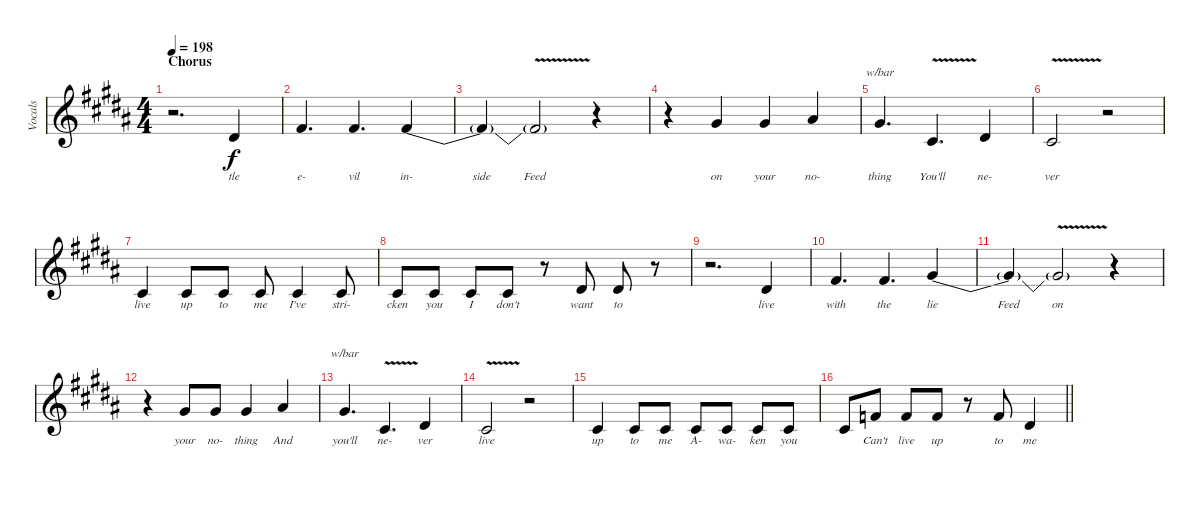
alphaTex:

\track ("Vocals" "Vocals") {instrument lead6voice}
\staff {score}
\tuning (Eb4 Bb3 Gb3 Db3 Ab2 Db2) {hide}
\ts (4 4)
\section ("" "Chorus")
\tempo 198
\clef g2
\ks b
r.2{d dy f} 5.2.4{lyrics (0 "tle") lyrics (1 "") lyrics (2 "") lyrics (3 "") lyrics (4 "")} |
8.2.4{d lyrics (0 "e-") lyrics (1 "") lyrics (2 "") lyrics (3 "") lyrics (4 "")} 8.2.4{d lyrics (0 "vil") lyrics (1 "") lyrics (2 "") lyrics (3 "") lyrics (4 "")} 6.2{be (custom 0 4 25 4 30 0 35 4 60 4)}.4{lyrics (0 "in-") lyrics (1 "") lyrics (2 "") lyrics (3 "") lyrics (4 "")} |
6.2{t}.4{lyrics (0 "side") lyrics (1 "") lyrics (2 "") lyrics (3 "") lyrics (4 "")} 6.2{v t}.2{lyrics (0 "Feed") lyrics (1 "") lyrics (2 "") lyrics (3 "") lyrics (4 "")} r.4 |
r.4 5.1.4{lyrics (0 "on") lyrics (1 "") lyrics (2 "") lyrics (3 "") lyrics (4 "")} 5.1.4{lyrics (0 "your") lyrics (1 "") lyrics (2 "") lyrics (3 "") lyrics (4 "")} 7.1.4{lyrics (0 "no-") lyrics (1 "") lyrics (2 "") lyrics (3 "") lyrics (4 "")} |
7.3.4{d tbe (custom default 0 14 27 14 32 0 60 0) lyrics (0 "thing") lyrics (1 "") lyrics (2 "") lyrics (3 "") lyrics (4 "")} 7.3{v}.4{d lyrics (0 "You'll") lyrics (1 "") lyrics (2 "") lyrics (3 "") lyrics (4 "")} 5.2.4{lyrics (0 "ne-") lyrics (1 "") lyrics (2 "") lyrics (3 "") lyrics (4 "")} |
7.3{v}.2{lyrics (0 "ver") lyrics (1 "") lyrics (2 "") lyrics (3 "") lyrics (4 "")} r.2 |
7.3.4{lyrics (0 "live") lyrics (1 "") lyrics (2 "") lyrics (3 "") lyrics (4 "")} 7.3.8{lyrics (0 "up") lyrics (1 "") lyrics (2 "") lyrics (3 "") lyrics (4 "")} 7.3.8{lyrics (0 "to") lyrics (1 "") lyrics (2 "") lyrics (3 "") lyrics (4 "")} 7.3.8{lyrics (0 "me") lyrics (1 "") lyrics (2 "") lyrics (3 "") lyrics (4 "")} 7.3.4{lyrics (0 "I've") lyrics (1 "") lyrics (2 "") lyrics (3 "") lyrics (4 "")} 7.3.8{lyrics (0 "stri-") lyrics (1 "") lyrics (2 "") lyrics (3 "") lyrics (4 "")} |
7.3.8{lyrics (0 "cken") lyrics (1 "") lyrics (2 "") lyrics (3 "") lyrics (4 "")} 7.3.8{lyrics (0 "you") lyrics (1 "") lyrics (2 "") lyrics (3 "") lyrics (4 "")} 7.3.8{lyrics (0 "I") lyrics (1 "") lyrics (2 "") lyrics (3 "") lyrics (4 "")} 7.3.8{lyrics (0 "don't") lyrics (1 "") lyrics (2 "") lyrics (3 "") lyrics (4 "")} r.8 5.2.8{lyrics (0 "want") lyrics (1 "") lyrics (2 "") lyrics (3 "") lyrics (4 "")} 5.2.8{lyrics (0 "to") lyrics (1 "") lyrics (2 "") lyrics (3 "") lyrics (4 "")} r.8 |
r.2{d} 5.2.4{lyrics (0 "live") lyrics (1 "") lyrics (2 "") lyrics (3 "") lyrics (4 "")} |
8.2.4{d lyrics (0 "with") lyrics (1 "") lyrics (2 "") lyrics (3 "") lyrics (4 "")} 8.2.4{d lyrics (0 "the") lyrics (1 "") lyrics (2 "") lyrics (3 "") lyrics (4 "")} 8.2{be (custom 0 4 25 4 30 0 35 4 60 4)}.4{lyrics (0 "lie") lyrics (1 "") lyrics (2 "") lyrics (3 "") lyrics (4 "")} |
8.2{t}.4{lyrics (0 "Feed") lyrics (1 "") lyrics (2 "") lyrics (3 "") lyrics (4 "")} 8.2{v t}.2{lyrics (0 "on") lyrics (1 "") lyrics (2 "") lyrics (3 "") lyrics (4 "")} r.4 |
r.4 5.1.8{lyrics (0 "your") lyrics (1 "") lyrics (2 "") lyrics (3 "") lyrics (4 "")} 5.1.8{lyrics (0 "no-") lyrics (1 "") lyrics (2 "") lyrics (3 "") lyrics (4 "")} 5.1.4{lyrics (0 "thing") lyrics (1 "") lyrics (2 "") lyrics (3 "") lyrics (4 "")} 7.1.4{lyrics (0 "And") lyrics (1 "") lyrics (2 "") lyrics (3 "") lyrics (4 "")} |
7.3.4{d tbe (custom default 0 14 27 14 32 0 60 0) lyrics (0 "you'll") lyrics (1 "") lyrics (2 "") lyrics (3 "") lyrics (4 "")} 7.3{v}.4{d lyrics (0 "ne-") lyrics (1 "") lyrics (2 "") lyrics (3 "") lyrics (4 "")} 5.2.4{lyrics (0 "ver") lyrics (1 "") lyrics (2 "") lyrics (3 "") lyrics (4 "")} |
7.3{v}.2{lyrics (0 "live") lyrics (1 "") lyrics (2 "") lyrics (3 "") lyrics (4 "")} r.2 |
7.3.4{lyrics (0 "up") lyrics (1 "") lyrics (2 "") lyrics (3 "") lyrics (4 "")} 7.3.8{lyrics (0 "to") lyrics (1 "") lyrics (2 "") lyrics (3 "") lyrics (4 "")} 7.3.8{lyrics (0 "me") lyrics (1 "") lyrics (2 "") lyrics (3 "") lyrics (4 "")} 7.3.8{lyrics (0 "A-") lyrics (1 "") lyrics (2 "") lyrics (3 "") lyrics (4 "")} 7.3.8{lyrics (0 "wa-") lyrics (1 "") lyrics (2 "") lyrics (3 "") lyrics (4 "")} 7.3.8{lyrics (0 "ken") lyrics (1 "") lyrics (2 "") lyrics (3 "") lyrics (4 "")} 7.3.8{lyrics (0 "you") lyrics (1 "") lyrics (2 "") lyrics (3 "") lyrics (4 "")} |
\barLineRight lightlight
7.3.8{lyrics (0 "") lyrics (1 "") lyrics (2 "") lyrics (3 "") lyrics (4 "")} 7.2.8{lyrics (0 "Can't") lyrics (1 "") lyrics (2 "") lyrics (3 "") lyrics (4 "")} 7.2.8{lyrics (0 "live") lyrics (1 "") lyrics (2 "") lyrics (3 "") lyrics (4 "")} 7.2.8{lyrics (0 "up") lyrics (1 "") lyrics (2 "") lyrics (3 "") lyrics (4 "")} r.8 7.2.8{lyrics (0 "to") lyrics (1 "") lyrics (2 "") lyrics (3 "") lyrics (4 "")} 5.2.4{lyrics (0 "me") lyrics (1 "") lyrics (2 "") lyrics (3 "") lyrics (4 "")}
